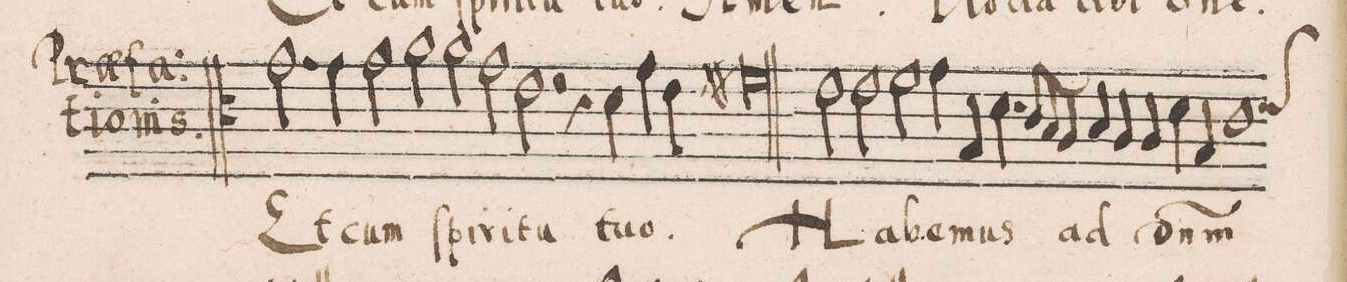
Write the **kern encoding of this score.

**kern	**text
*I"ALTVS	*
*clefC3	*
*k[]	*
*met(C)	*
*M2/1	*
2.g\	Et
4g\	.
2g\	cum
2a\	.
=7	=7
2a\	ſpi-
2g\	-ri-
2e\	-tu
2r	.
=8	=8
4r	.
4d\	tu-
4g\	-o.
4e\	.
1f#X	.
=9||	=9||
2e\	Ha-
2e\	-be-
2f\	.
4g\	.
4G/	-mus
=10	=10
4.d\	.
8c/L	.
8B/	.
8A/J	.
4B/	ad
4A/	.
4A/	D(o-
4d\	.
4G/	-mi)-
=11	=11
*custos:d	*
1c	-n(u)m
*-	*-
